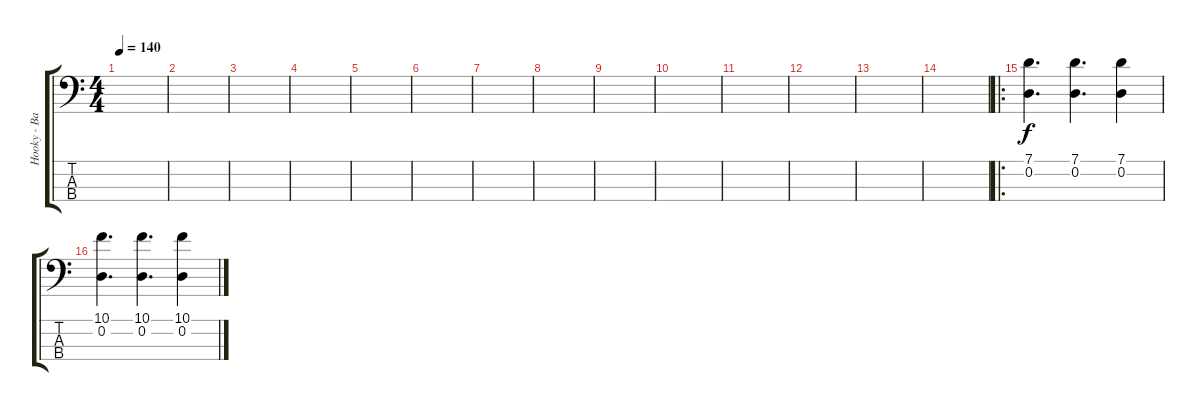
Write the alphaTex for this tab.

\track ("Hooky - Bass" "Hooky - Ba") {instrument electricbasspick}
\staff {score tabs}
\tuning (G2 D2 A1 D1) {hide}
\ts (4 4)
\tempo 140
\clef f4
\ks c
|
|
|
|
|
|
|
|
|
|
|
|
|
|
\ro
(7.1 0.2).4{d} (7.1 0.2).4{d} (7.1 0.2).4 |
(10.1 0.2).4{d} (10.1 0.2).4{d} (10.1 0.2).4
